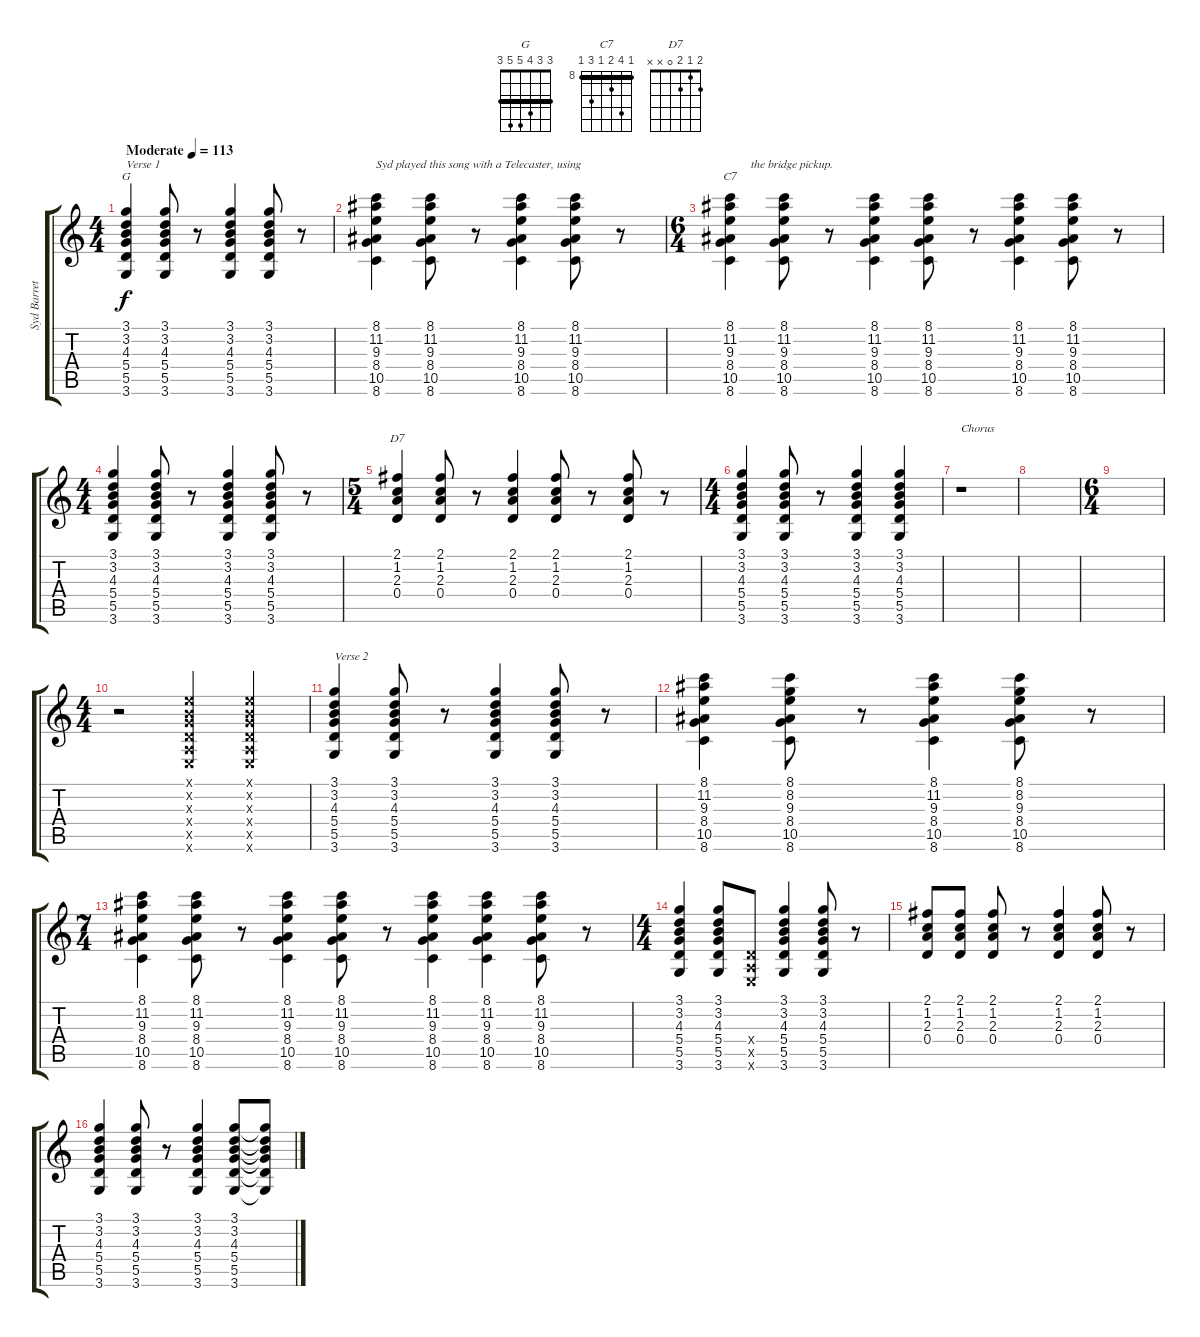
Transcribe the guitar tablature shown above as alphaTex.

\track ("Syd Barrett- Guitar" "Syd Barret") {instrument electricguitarclean}
\staff {score tabs}
\tuning (E4 B3 G3 D3 A2 E2) {hide}
\chord ("G" 3 3 4 5 5 3) {barre 3}
\chord ("C7" 8 11 9 8 10 8) {firstfret 8 barre 8}
\chord ("D7" 2 1 2 0 x x)
\ts (4 4)
\tempo (113 "Moderate")
\clef g2
\ks c
(3.1 3.2 4.3 5.4 5.5 3.6).4{ch "G" txt "Verse 1" dy f instrument electricguitarclean} (3.1 3.2 4.3 5.4 5.5 3.6).8 r.8 (3.1 3.2 4.3 5.4 5.5 3.6).4 (3.1 3.2 4.3 5.4 5.5 3.6).8 r.8 |
(8.1 11.2 9.3 8.4 10.5 8.6).4{txt "Syd played this song with a Telecaster, using"} (8.1 11.2 9.3 8.4 10.5 8.6).8 r.8 (8.1 11.2 9.3 8.4 10.5 8.6).4 (8.1 11.2 9.3 8.4 10.5 8.6).8 r.8 |
\ts (6 4)
(8.1 11.2 9.3 8.4 10.5 8.6).4{ch "C7" txt "       the bridge pickup."} (8.1 11.2 9.3 8.4 10.5 8.6).8 r.8 (8.1 11.2 9.3 8.4 10.5 8.6).4 (8.1 11.2 9.3 8.4 10.5 8.6).8 r.8 (8.1 11.2 9.3 8.4 10.5 8.6).4 (8.1 11.2 9.3 8.4 10.5 8.6).8 r.8 |
\ts (4 4)
(3.1 3.2 4.3 5.4 5.5 3.6).4 (3.1 3.2 4.3 5.4 5.5 3.6).8 r.8 (3.1 3.2 4.3 5.4 5.5 3.6).4 (3.1 3.2 4.3 5.4 5.5 3.6).8 r.8 |
\ts (5 4)
(2.1 1.2 2.3 0.4).4{ch "D7"} (2.1 1.2 2.3 0.4).8 r.8 (2.1 1.2 2.3 0.4).4 (2.1 1.2 2.3 0.4).8 r.8 (2.1 1.2 2.3 0.4).8 r.8 |
\ts (4 4)
(3.1 3.2 4.3 5.4 5.5 3.6).4 (3.1 3.2 4.3 5.4 5.5 3.6).8 r.8 (3.1 3.2 4.3 5.4 5.5 3.6).4 (3.1 3.2 4.3 5.4 5.5 3.6).4 |
r.1{txt "Chorus"} |
|
\ts (6 4)
|
\ts (4 4)
r.2 (0.1{x} 0.2{x} 0.3{x} 0.4{x} 0.5{x} 0.6{x}).4 (0.1{x} 0.2{x} 0.3{x} 0.4{x} 0.5{x} 0.6{x}).4 |
(3.1 3.2 4.3 5.4 5.5 3.6).4{txt "Verse 2"} (3.1 3.2 4.3 5.4 5.5 3.6).8 r.8 (3.1 3.2 4.3 5.4 5.5 3.6).4 (3.1 3.2 4.3 5.4 5.5 3.6).8 r.8 |
(8.1 11.2 9.3 8.4 10.5 8.6).4 (8.1 8.2 9.3 8.4 10.5 8.6).8 r.8 (8.1 11.2 9.3 8.4 10.5 8.6).4 (8.1 8.2 9.3 8.4 10.5 8.6).8 r.8 |
\ts (7 4)
(8.1 11.2 9.3 8.4 10.5 8.6).4 (8.1 11.2 9.3 8.4 10.5 8.6).8 r.8 (8.1 11.2 9.3 8.4 10.5 8.6).4 (8.1 11.2 9.3 8.4 10.5 8.6).8 r.8 (8.1 11.2 9.3 8.4 10.5 8.6).4 (8.1 11.2 9.3 8.4 10.5 8.6).4 (8.1 11.2 9.3 8.4 10.5 8.6).8 r.8 |
\ts (4 4)
(3.1 3.2 4.3 5.4 5.5 3.6).4 (3.1 3.2 4.3 5.4 5.5 3.6).8 (0.4{x} 0.5{x} 0.6{x}).8 (3.1 3.2 4.3 5.4 5.5 3.6).4 (3.1 3.2 4.3 5.4 5.5 3.6).8 r.8 |
(2.1 1.2 2.3 0.4).8 (2.1 1.2 2.3 0.4).8 (2.1 1.2 2.3 0.4).8 r.8 (2.1 1.2 2.3 0.4).4 (2.1 1.2 2.3 0.4).8 r.8 |
(3.1 3.2 4.3 5.4 5.5 3.6).4 (3.1 3.2 4.3 5.4 5.5 3.6).8 r.8 (3.1 3.2 4.3 5.4 5.5 3.6).4 (3.1 3.2 4.3 5.4 5.5 3.6).8 (3.1{t} 3.2{t} 4.3{t} 5.4{t} 5.5{t} 3.6{t}).8
